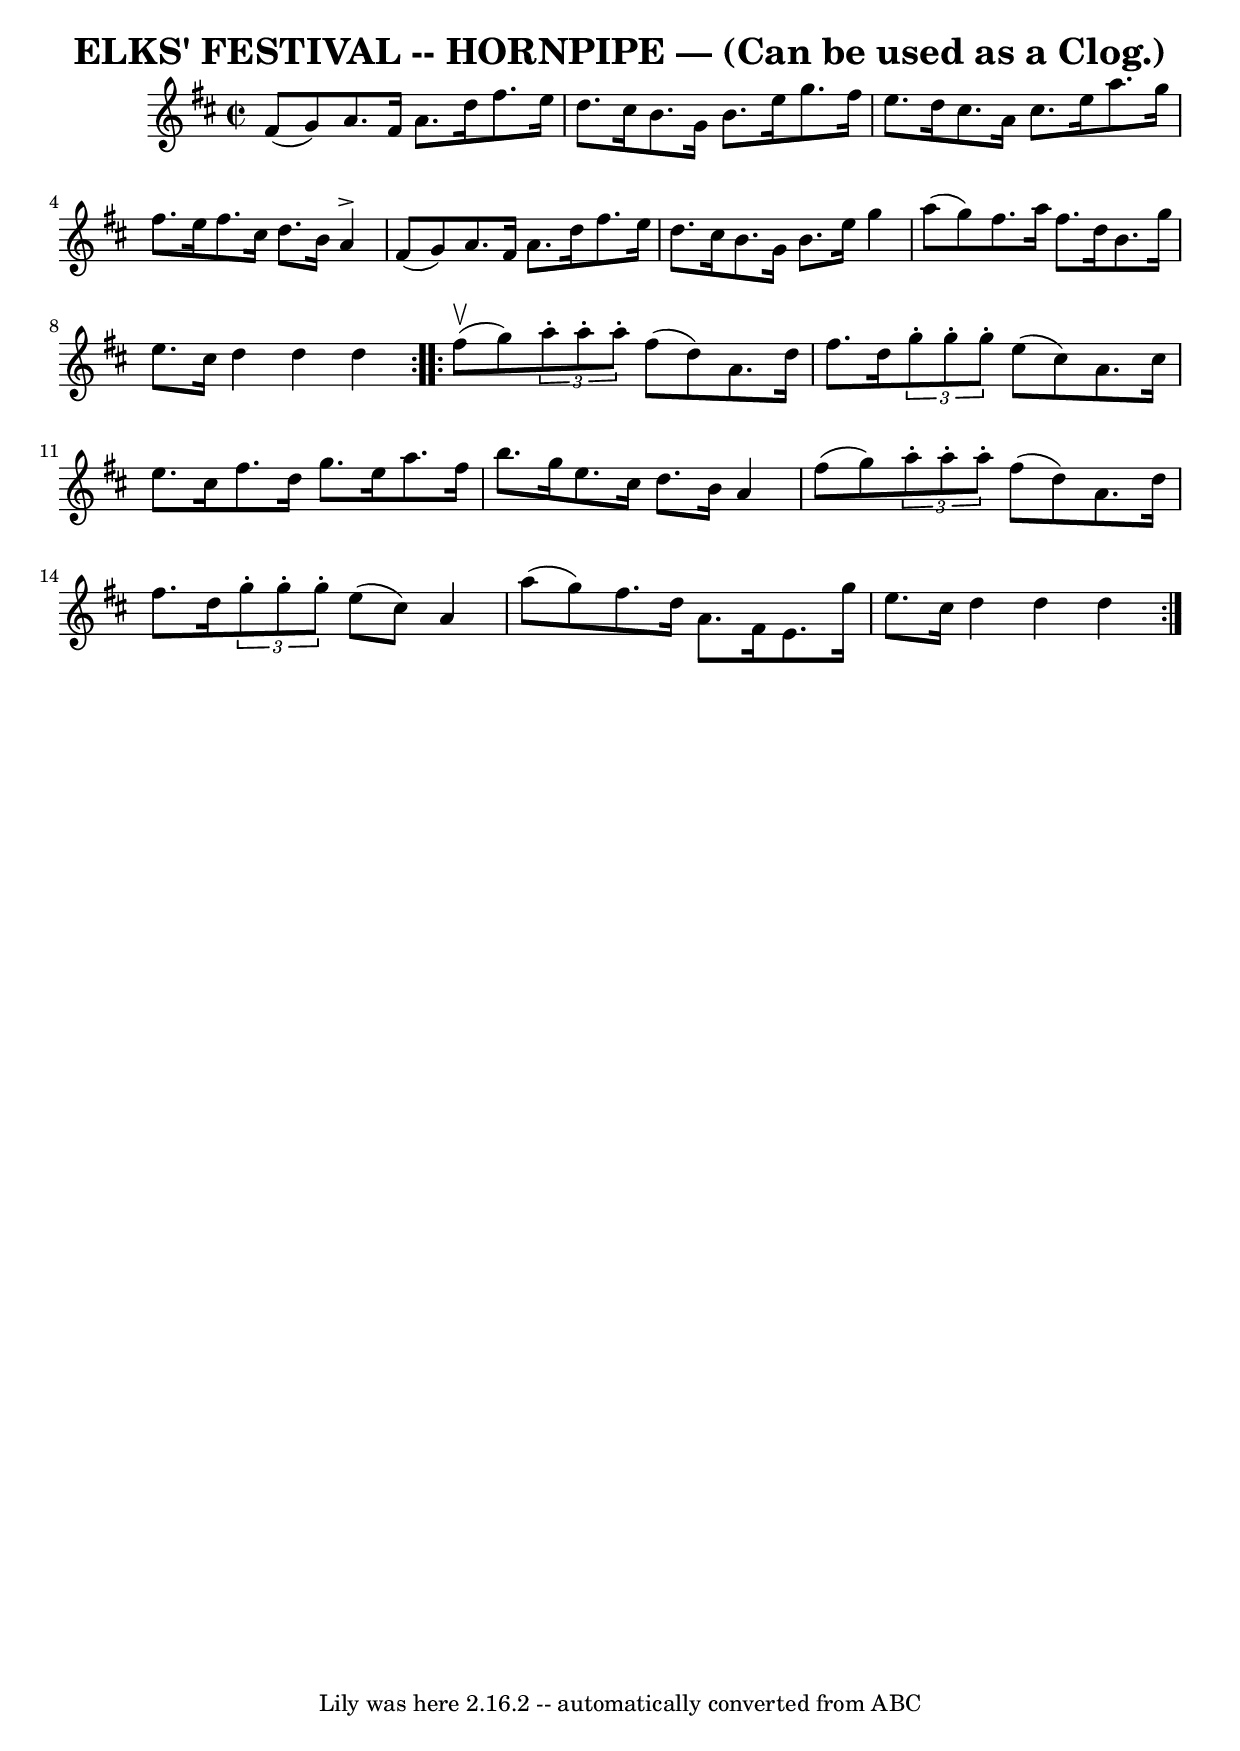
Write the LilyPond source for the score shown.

\version "2.7.40"
\include "Mammoth.ily"
\header {
	%% book = "Ryan's Mammoth Collection of Fiddle Tunes"
	crossRefNumber = "1"
	footnotes = ""
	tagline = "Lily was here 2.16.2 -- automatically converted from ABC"
	title = "ELKS' FESTIVAL -- HORNPIPE — (Can be used as a Clog.)"
}
voicedefault =  {


\repeat volta 2 {
\override Staff.TimeSignature #'style = #'C
 \time 2/2 \key d \major fis'8 (g'8)       |
 a'8. fis'16    
a'8. d''16 fis''8. e''16 d''8. cis''16    |
 b'8.    
g'16 b'8. e''16 g''8. fis''16 e''8. d''16    |
   
cis''8. a'16 cis''8. e''16 a''8. g''16 fis''8. e''16    
|
 fis''8. cis''16 d''8. b'16 a'4^\accent fis'8 (g'8  
-)   |
     |
 a'8. fis'16 a'8. d''16 fis''8.    
e''16 d''8. cis''16    |
 b'8. g'16 b'8. e''16 g''4   
 a''8 (g''8)   |
 fis''8. a''16 fis''8. d''16 b'8.    
g''16 e''8. cis''16    |
 d''4 d''4 d''4    }     
\repeat volta 2 { fis''8 (^\upbow g''8)       |
   \times 2/3 {  
 a''8 -. a''8 -. a''8 -. } fis''8 (d''8) a'8. d''16 fis''8. 
 d''16    |
   \times 2/3 { g''8 -. g''8 -. g''8 -. } e''8 (
cis''8) a'8. cis''16 e''8. cis''16    |
 fis''8. d''16 
 g''8. e''16 a''8. fis''16 b''8. g''16    |
 e''8.    
cis''16 d''8. b'16 a'4 fis''8 (g''8)   |
     
\times 2/3 { a''8 -. a''8 -. a''8 -. } fis''8 (d''8) a'8.    
d''16 fis''8. d''16    \times 2/3 { g''8 -. g''8 -. g''8 -. }   
e''8 (cis''8) a'4 a''8 (g''8)   |
 fis''8. d''16    
a'8. fis'16 e'8. g''16 e''8. cis''16    |
 d''4 d''4  
 d''4    }   
}

\score{
    <<

	\context Staff="default"
	{
	    \voicedefault 
	}

    >>
	\layout {
	}
	\midi {}
}
